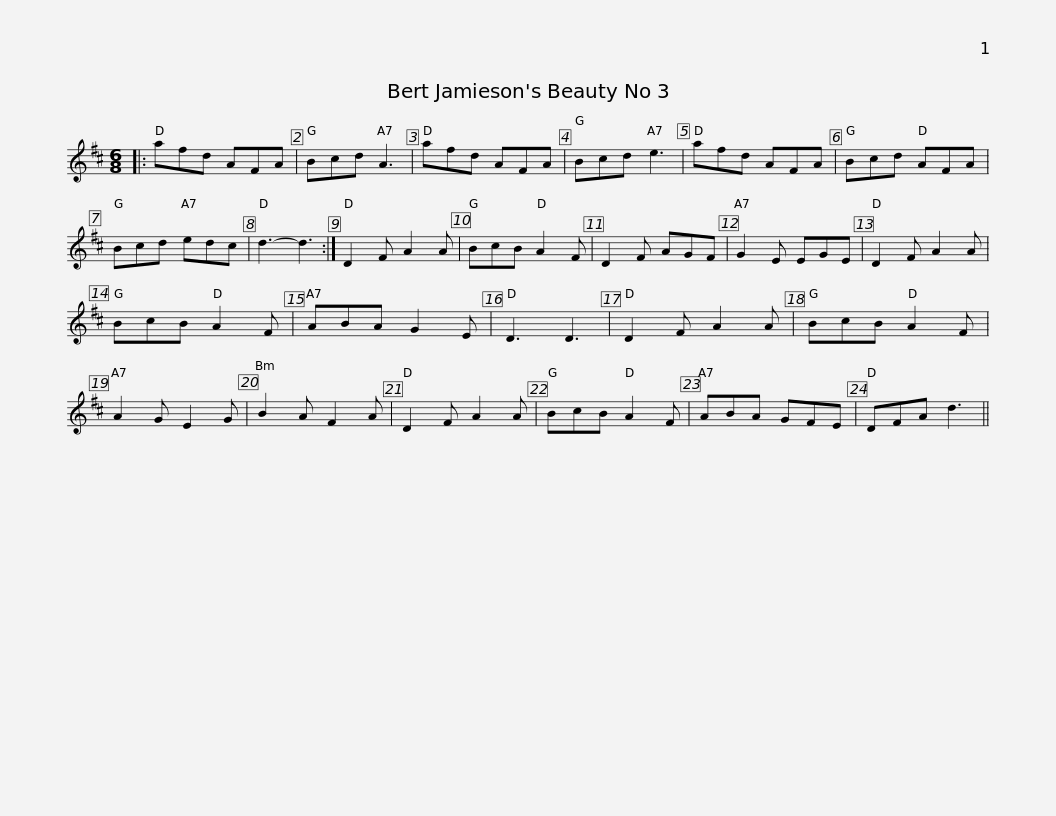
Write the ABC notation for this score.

X:1
L:1/8
M:6/8
I:linebreak $
K:D
V:1 treble
V:1
|: afd AFA | Bcd A3 | afd AFA | Bcd e3 | afd AFA | %5
 Bcd AFA | Bcd edc |$ d3- d3 :| D2 F A2 A | BcB A2 F | %10
 D2 F AGF | G2 E EGE | D2 F A2 A | BcB A2 F | ABA G2 E |$ %15
 D3 D3 | D2 F A2 A | BcB A2 F | A2 G E2 G | B2 A F2 A | %20
 D2 F A2 A | BcB A2 F | ABA GFE |$ DFA d3 || %24
